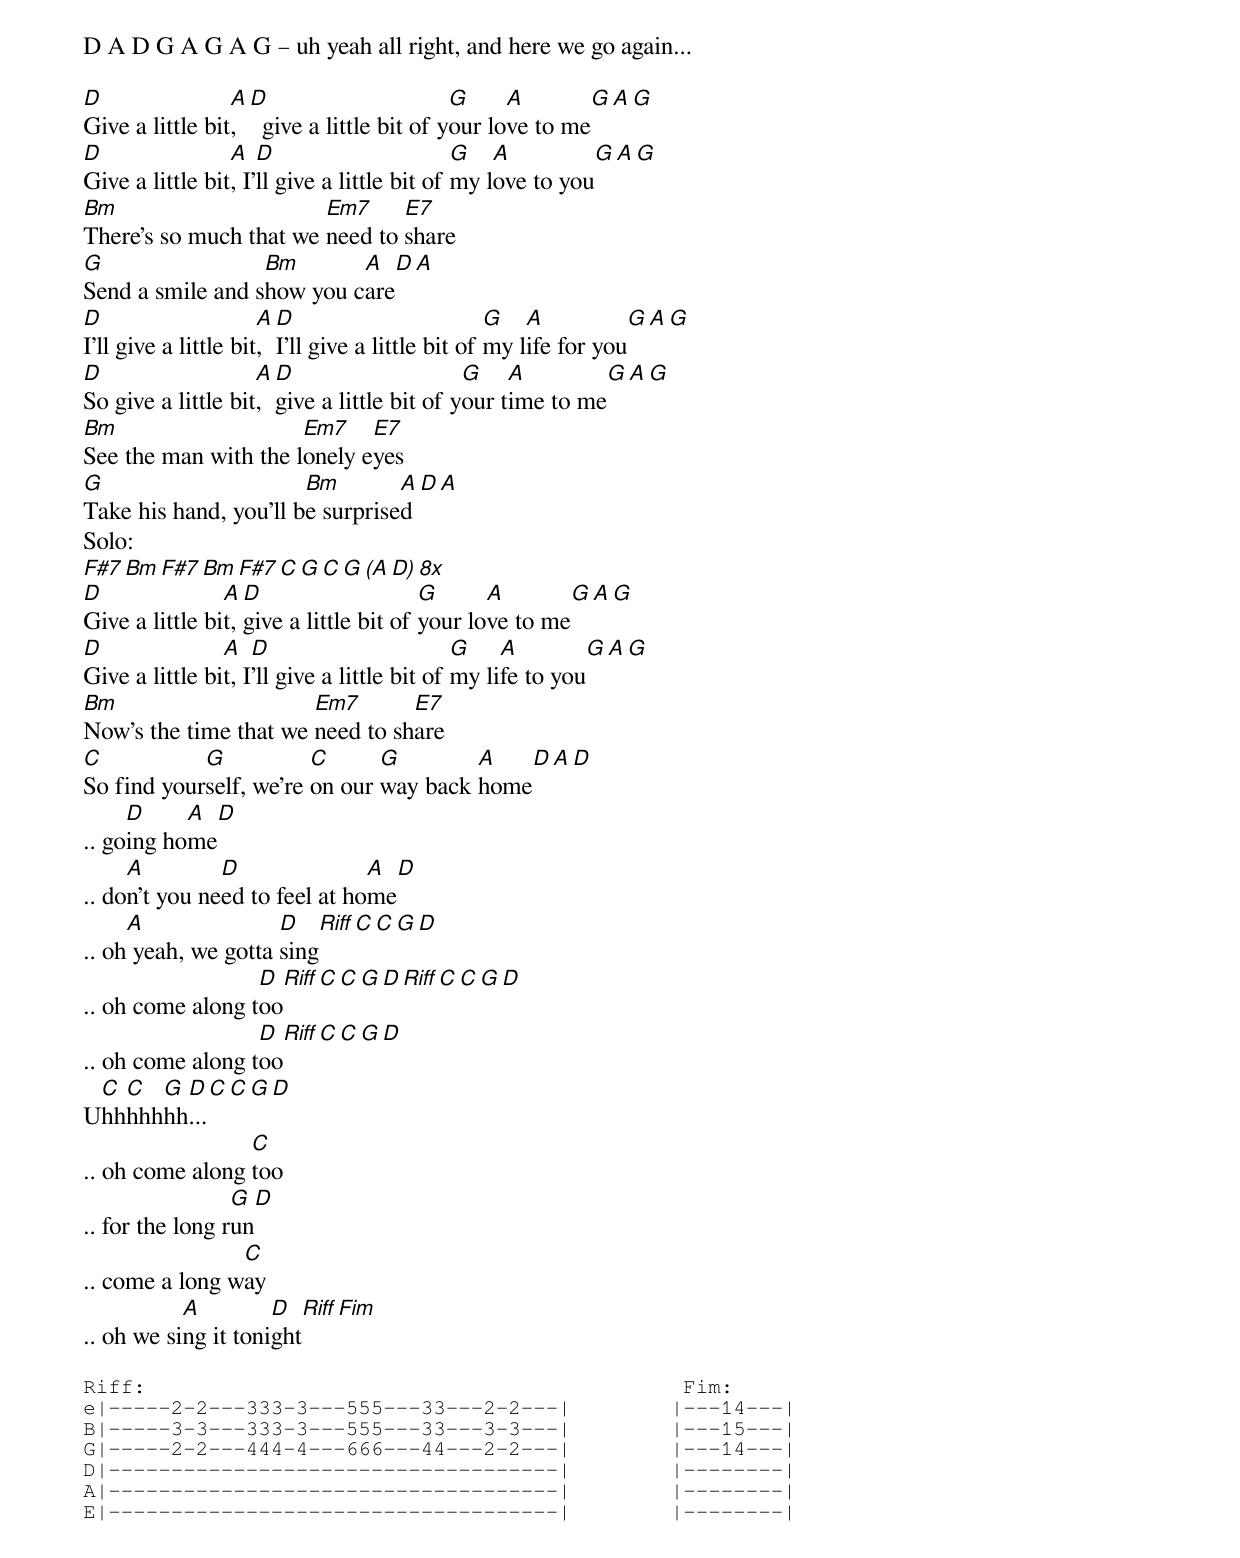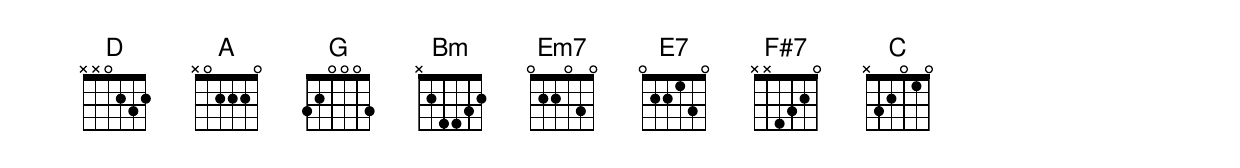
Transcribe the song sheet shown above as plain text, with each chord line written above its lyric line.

D A D G A G A G – uh yeah all right, and here we go again...

D                A  D                       G     A        G A G
Give a little bit,    give a little bit of your love to me
D                A   D                       G   A         G A G
Give a little bit, I'll give a little bit of my love to you
Bm                      Em7     E7
There's so much that we need to share
G                 Bm       A   D A
Send a smile and show you care
D                     A  D                         G   A          G A G
I'll give a little bit,  I'll give a little bit of my life for you
D                   A D                     G    A         G A G
So give a little bit, give a little bit of your time to me
Bm                    Em7    E7
See the man with the lonely eyes
G                      Bm        A D A
Take his hand, you'll be surprised
Solo:
F#7 Bm F#7 Bm F#7 C G C G (A D) 8x
D               A  D                    G      A       G A G
Give a little bit, give a little bit of your love to me
D               A   D                        G    A        G A G
Give a little bit, I'll give a little bit of my life to you
Bm                     Em7       E7
Now's the time that we need to share
C           G           C      G        A   D A D
So find yourself, we're on our way back home
     D     A    D
.. going home
     A         D               A   D
.. don't you need to feel at home
     A               D    Riff      C C   G D
.. oh yeah, we gotta sing
                  D    Riff      C C   G D      Riff      C C   G D
.. oh come along too
                  D    Riff      C C   G D
.. oh come along too
 C C  G D     C C  G D
Uhhhhhhh...
                 C
.. oh come along too
                 G  D
.. for the long run
                C
.. come a long way
           A         D   Riff    Fim
.. oh we sing it tonight

Riff:                                           Fim:
e|-----2-2---333-3---555---33---2-2---|        |---14---|
B|-----3-3---333-3---555---33---3-3---|        |---15---|
G|-----2-2---444-4---666---44---2-2---|        |---14---|
D|------------------------------------|        |--------|
A|------------------------------------|        |--------|
E|------------------------------------|        |--------|
